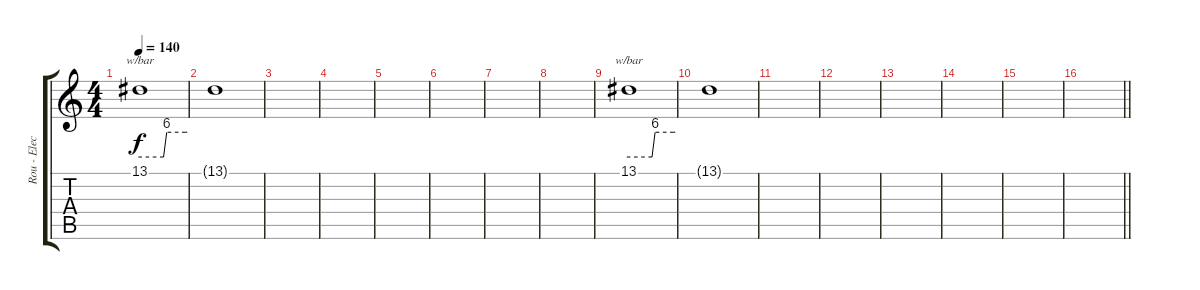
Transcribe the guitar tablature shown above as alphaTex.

\track ("Rou - Electronics 2" "Rou - Elec") {instrument pad5bowed}
\staff {score tabs}
\tuning (D4 A3 F3 C3 G2 C2) {hide}
\ts (4 4)
\tempo 140
\clef g2
\ks c
13.1.1{tbe (custom default 0 0 30 0 34 24 58 24 60 24) dy f} |
13.1{t}.1 |
|
|
|
|
|
|
13.1.1{tbe (custom default 0 0 30 0 34 24 58 24 60 24)} |
13.1{t}.1 |
|
|
|
|
|
\barLineRight lightlight
